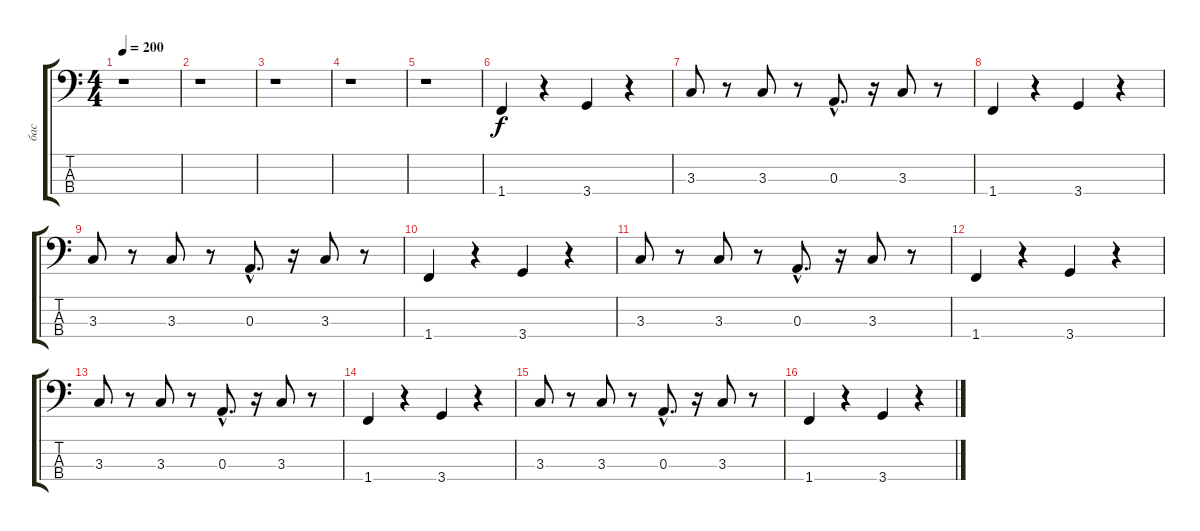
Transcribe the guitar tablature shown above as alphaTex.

\track ("бас" "бас") {instrument electricbasspick}
\staff {score tabs}
\tuning (G2 D2 A1 E1) {hide}
\ts (4 4)
\tempo 200
\clef f4
\ks c
r.1{dy f} |
r.1 |
r.1 |
r.1 |
r.1 |
1.4.4 r.4 3.4.4 r.4 |
3.3.8 r.8 3.3.8 r.8 0.3{hac}.8{d} r.16 3.3.8 r.8 |
1.4.4 r.4 3.4.4 r.4 |
3.3.8 r.8 3.3.8 r.8 0.3{hac}.8{d} r.16 3.3.8 r.8 |
1.4.4 r.4 3.4.4 r.4 |
3.3.8 r.8 3.3.8 r.8 0.3{hac}.8{d} r.16 3.3.8 r.8 |
1.4.4 r.4 3.4.4 r.4 |
3.3.8 r.8 3.3.8 r.8 0.3{hac}.8{d} r.16 3.3.8 r.8 |
1.4.4 r.4 3.4.4 r.4 |
3.3.8 r.8 3.3.8 r.8 0.3{hac}.8{d} r.16 3.3.8 r.8 |
1.4.4 r.4 3.4.4 r.4
